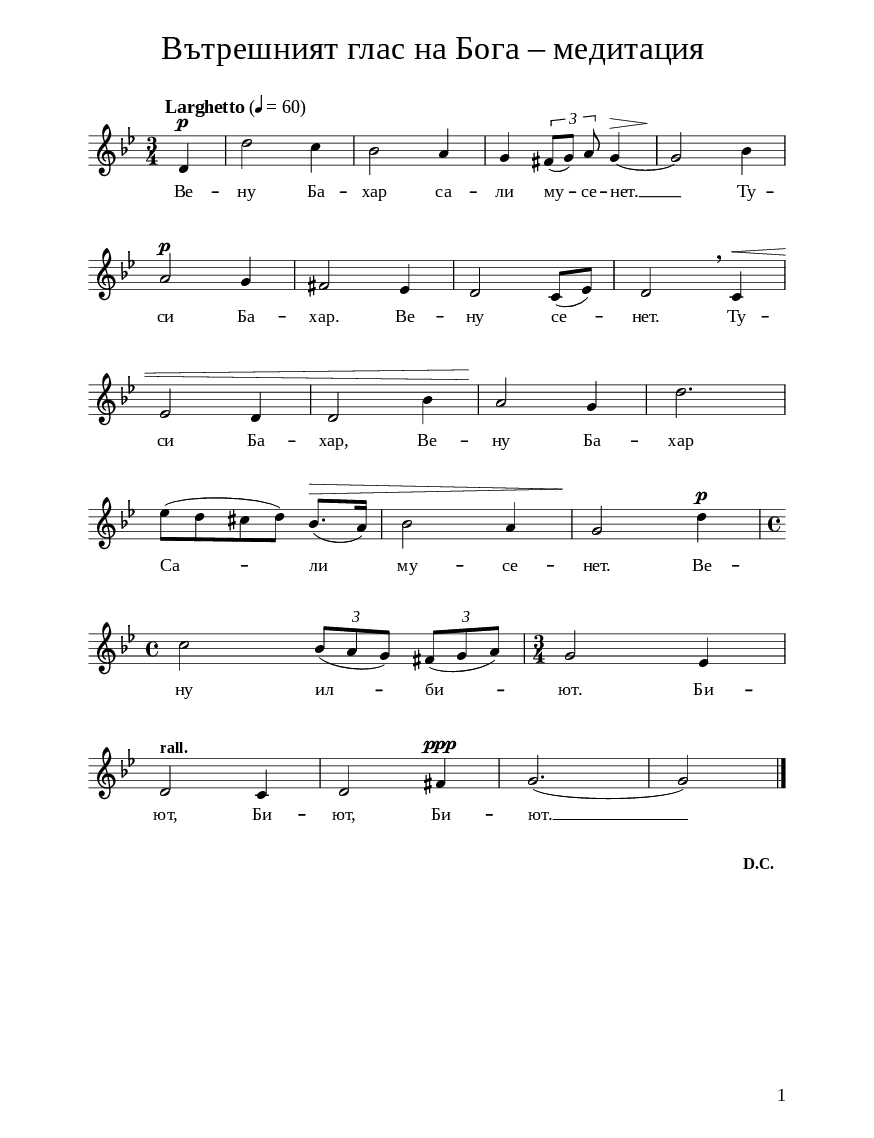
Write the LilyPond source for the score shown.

\version "2.24.2"

% include paper part and global functions
\include "include/globals.ily"

\bookpart {
  \label #'ref200
  \tocItem \markup "Вътрешният глас на Бога"
  \include "include/bookpart-paper.ily"
  \score {
    \include "include/score-layout.ily"

    \new Voice \relative c' {
      \clef treble
      \key g \minor
      \time 3/4
      \tempoFunc "Larghetto" 4 "60"
      \autoBeamOff

      \partial 4
      d4^\p | % 2
      d'2 c4 | % 3
      bes2 a4 | % 4
      g4 \times 2/3 {
        fis8 ( [g8] ) a8
      }
      g4^\> ~ | % 5
      g2 \! bes4 \break | % 6
      a2^\p g4 | % 7
      fis2 es4 | % 8
      d2 c8 ( [es8] ) | % 9
      d2 \breathe  c4^\< \break
      es2 d4 | % 11
      d2 bes'4 | % 12
      a2 \!  g4 | % 13
      d'2. \break | % 14
      es8 ( [d8 cis8 d8] )  bes8.^\>  ( [a16] ) | % 15
      bes2 a4 | % 16
      g2 \! d'4^\p \break | % 17
      \time 4/4  c2
      \times 2/3  {
        bes8 [( a8 g8 )]
      }
      \times 2/3  {
        fis8 ( [g8 a8] )
      }
      | % 18
      \time 3/4  g2 es4 \break | % 19
      d2^\markup{ \bold {rall.} } c4 |
      d2 fis4^\ppp | % 21
      g2. ( | % 22
      g2 )\bar "|."
    }

    \addlyrics {
      Ве -- ну Ба
      -- хар са -- ли му -- се -- нет. __ Ту -- си Ба --
      хар. Ве -- ну се -- нет. Ту -- си Ба -- хар, Ве
      -- ну Ба -- хар Са -- ли му -- се -- нет. Ве --
      ну ил -- би -- ют. Би -- ют, Би -- ют, Би -- ют. __}

      \header {
        title = \titleFunc "Вътрешният глас на Бога – медитация " "Vătrešnijat glas na Boga – meditacija"

      }

      \midi{}

    } % score

    \markup \dc-one "D.C."


  } % bookpart

  % Più mosso
  %
